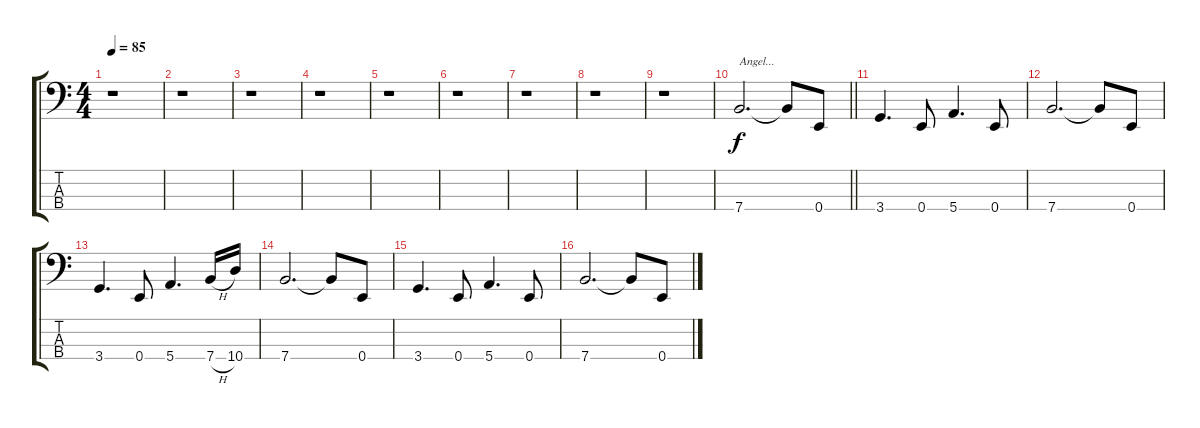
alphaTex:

\track "" {instrument electricbassfinger}
\staff {score tabs}
\tuning (G2 D2 A1 E1) {hide}
\ts (4 4)
\tempo 85
\clef f4
\ks c
r.1{dy f} |
r.1 |
r.1 |
r.1 |
r.1 |
r.1 |
r.1 |
r.1 |
r.1 |
\barLineRight lightlight
7.4.2{d txt "Angel..."} 7.4{t}.8 0.4.8 |
3.4.4{d} 0.4.8 5.4.4{d} 0.4.8 |
7.4.2{d} 7.4{t}.8 0.4.8 |
3.4.4{d} 0.4.8 5.4.4{d} 7.4{h}.16 10.4.16 |
7.4.2{d} 7.4{t}.8 0.4.8 |
3.4.4{d} 0.4.8 5.4.4{d} 0.4.8 |
7.4.2{d} 7.4{t}.8 0.4.8
